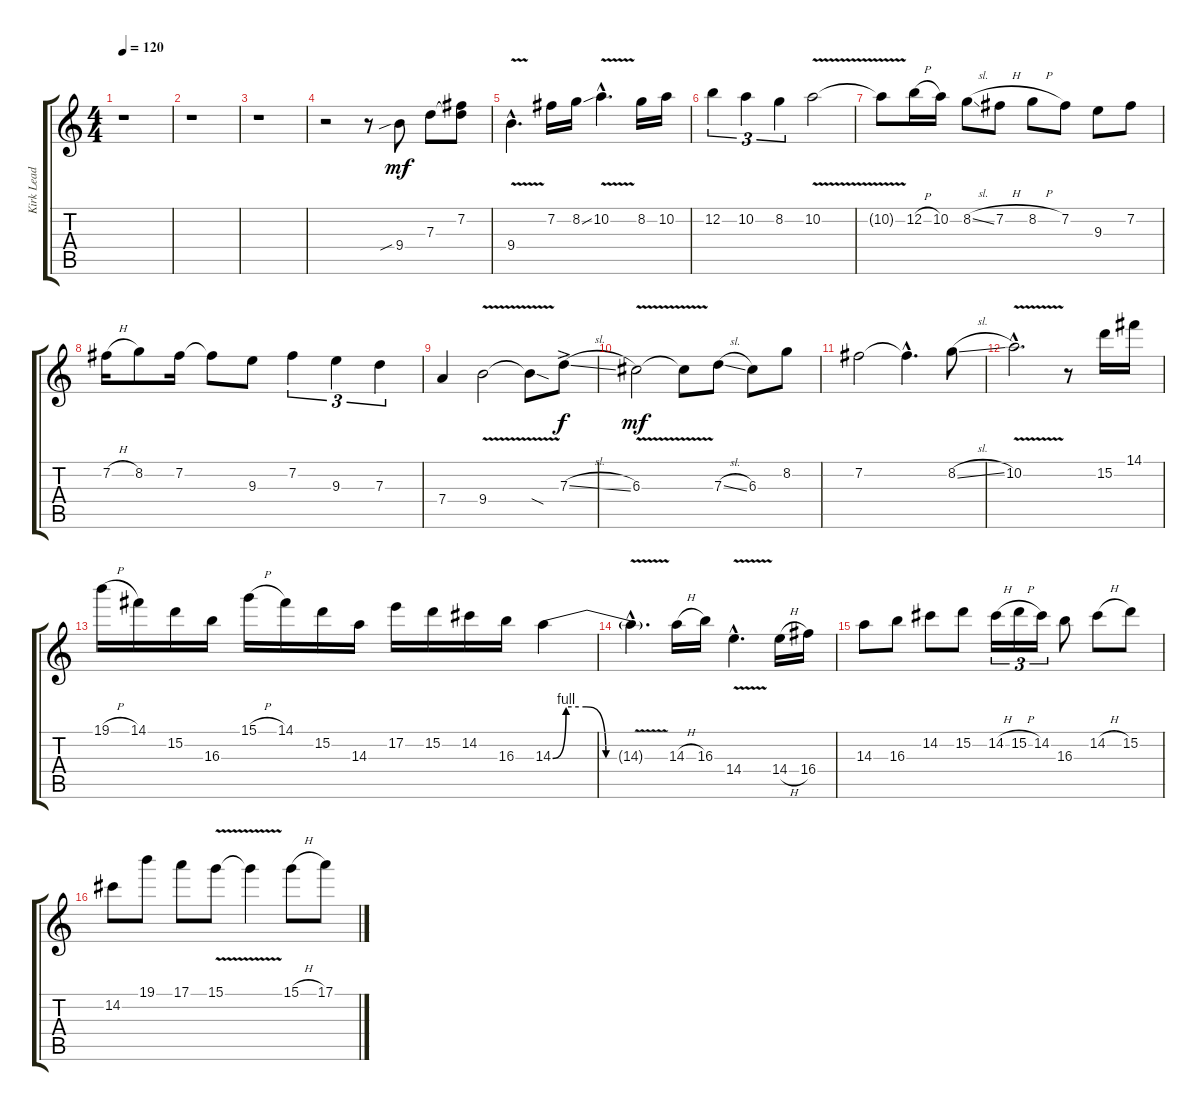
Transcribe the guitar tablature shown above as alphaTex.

\track ("Kirk Lead w/dist" "Kirk Lead ") {instrument distortionguitar}
\staff {score tabs}
\tuning (E4 B3 G3 D3 A2 E2) {hide}
\ts (4 4)
\tempo 120
\clef g2
\ks c
r.1{dy mf instrument distortionguitar} |
r.1 |
r.1 |
r.2 r.8 9.4{sib}.8 7.3.8 (7.2 7.3{t}).8 |
9.4{v hac}.4{d} 7.2.16 8.2{ss}.16 10.2{v hac}.4{d} 8.2.16 10.2.16 |
12.2.4{tu (3 2)} 10.2.4{tu (3 2)} 8.2.4{tu (3 2)} 10.2{v}.2 |
10.2{t}.8 12.2{h}.16 10.2.16 8.2{sl}.8 7.2{h}.8 8.2{h}.8 7.2.8 9.3.8 7.2.8 |
7.2{h}.16 8.2.8 7.2.16 7.2{t}.8 9.3.8 7.2.4{tu (3 2)} 9.3.4{tu (3 2)} 7.3.4{tu (3 2)} |
7.4.4 9.4{v}.2 9.4{sod t}.8 7.3{sl ac}.8{dy f} |
6.3{v}.2{dy mf} 6.3{t}.8 7.3{sl}.8 6.3.8 8.2.8 |
7.2.2 7.2{hac t}.4{d} 8.2{sl}.8 |
10.2{v hac}.2{d} r.8 15.2.16 14.1.16 |
19.1{h}.16 14.1.16 15.2.16 16.3.16 15.1{h}.16 14.1.16 15.2.16 14.3.16 17.2.16 15.2.16 14.2.16 16.3.16 14.3{be (custom 0 0 10 4 25 4 40 0 60 0)}.4 |
14.3{v hac t}.4{d} 14.3{h}.16 16.3.16 14.4{v hac}.4{d} 14.4{h}.16 16.4.16 |
14.3.8 16.3.8 14.2.8 15.2.8 14.2{h}.16{tu (3 2)} 15.2{h}.16{tu (3 2)} 14.2.16{tu (3 2)} 16.3.8 14.2{h}.8 15.2.8 |
14.2.8 19.1.8 17.1.8 15.1{v}.8 15.1{v t}.4 15.1{h}.8 17.1.8
